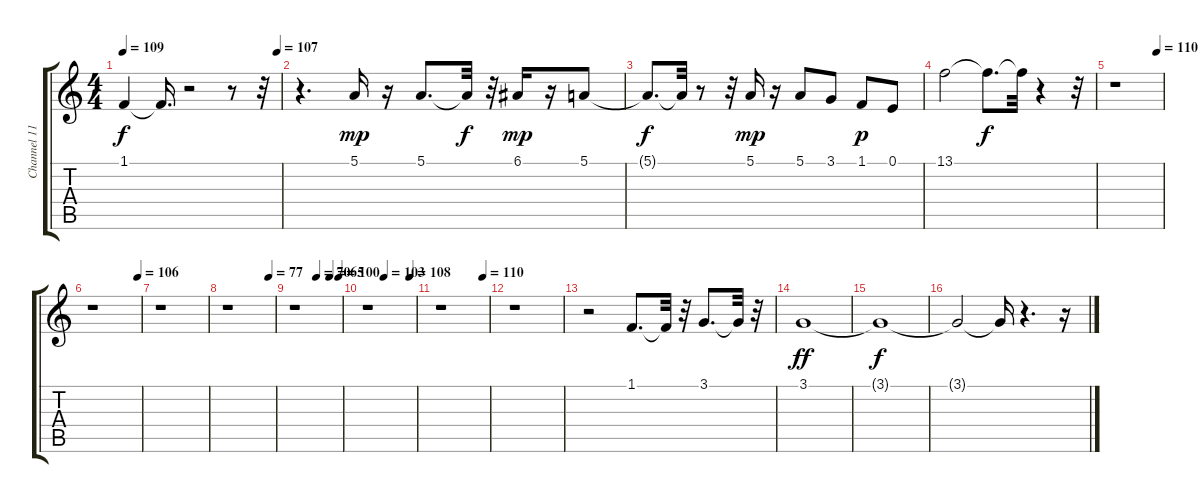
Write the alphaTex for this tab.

\track ("Channel 11" "Channel 11") {instrument choiraahs}
\staff {score tabs}
\tuning (E4 B3 G3 D3 A2 E2) {hide}
\ts (4 4)
\tempo 109
\tempo (107 0.9791666666666666)
\clef g2
\ks c
1.1{t}.4{dy f} 1.1{t}.16{d} r.2 r.8 r.32 |
r.4{d} 5.1.16{dy mp} r.16 5.1.8{d} 5.1{t}.32{dy f} r.32 6.1.16{dy mp} r.16 5.1.8 |
5.1{t}.8{d dy f} 5.1{t}.32 r.8 r.32 5.1.16{dy mp} r.16 5.1.8 3.1.8 1.1.8{dy p} 0.1.8 |
13.1.2 13.1{t}.8{d dy f} 13.1{t}.32 r.4 r.32 |
\tempo (110 0.8854166666666666)
r.1 |
\tempo (106 0.9479166666666666)
r.1 |
r.1 |
\tempo (77 0.8854166666666666)
r.1 |
\tempo (70 0.4791666666666667)
\tempo (65 0.7604166666666666)
\tempo (100 0.9479166666666666)
r.1 |
\tempo (103 0.3541666666666667)
\tempo (108 0.8854166666666666)
r.1 |
\tempo (110 0.8854166666666666)
r.1 |
r.1 |
r.2 1.1.8{d} 1.1{t}.32 r.32 3.1.8{d} 3.1{t}.32 r.32 |
3.1.1{dy ff} |
3.1{t}.1{dy f} |
3.1{t}.2 3.1{t}.16 r.4{d} r.16
